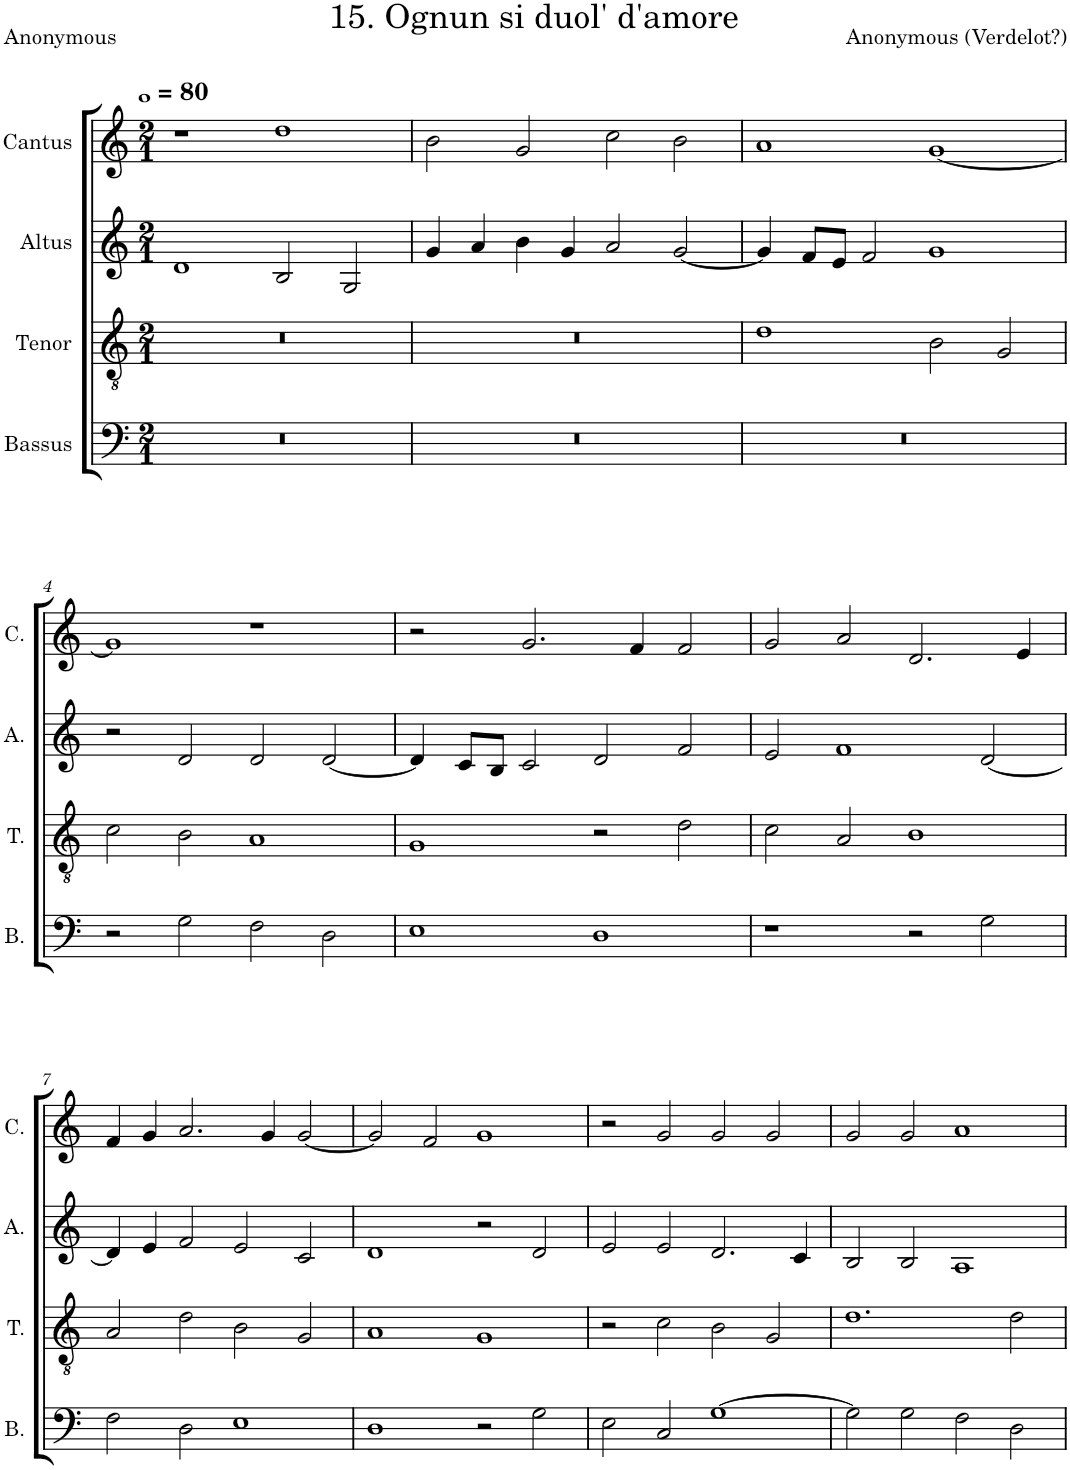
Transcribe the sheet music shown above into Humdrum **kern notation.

**kern	**kern	**kern	**kern
*part4	*part3	*part2	*part1
*staff4	*staff3	*staff2	*staff1
*I"Bassus	*I"Tenor	*I"Altus	*I"Cantus
*I'B.	*I'T.	*I'A.	*I'C.
*clefF4	*clefGv2	*clefG2	*clefG2
*k[]	*k[]	*k[]	*k[]
*M2/1	*M2/1	*M2/1	*M2/1
*MM320	*MM320	*MM320	*MM320
=1	=1	=1	=1
0r	0r	1d	1r
.	.	2B/	1dd
.	.	2G/	.
=2	=2	=2	=2
0r	0r	4g/	2b\
.	.	4a/	.
.	.	4b\	2g/
.	.	4g/	.
.	.	2a/	2cc\
.	.	[2g/	2b\
=3	=3	=3	=3
0r	1d	4g/]	1a
.	.	8f/L	.
.	.	8e/J	.
.	.	2f/	.
.	2B\	1g	[1g
.	2G/	.	.
!!LO:LB:g=z
=4	=4	=4	=4
2r	2c\	2r	1g]
2G\	2B\	2d/	.
2F\	1A	2d/	1r
2D\	.	[2d/	.
=5	=5	=5	=5
1E	1G	4d/]	2r
.	.	8c/L	.
.	.	8B/J	.
.	.	2c/	2.g/
1D	2r	2d/	.
.	.	.	4f/
.	2d\	2f/	2f/
=6	=6	=6	=6
1r	2c\	2e/	2g/
.	2A/	1f	2a/
2r	1B	.	2.d/
2G\	.	[2d/	.
.	.	.	4e/
!!LO:LB:g=z
=7	=7	=7	=7
2F\	2A/	4d/]	4f/
.	.	4e/	4g/
2D\	2d\	2f/	2.a/
1E	2B\	2e/	.
.	.	.	4g/
.	2G/	2c/	[2g/
=8	=8	=8	=8
1D	1A	1d	2g/]
.	.	.	2f/
2r	1G	2r	1g
2G\	.	2d/	.
=9	=9	=9	=9
2E\	2r	2e/	2r
2C/	2c\	2e/	2g/
[1G	2B\	2.d/	2g/
.	2G/	.	2g/
.	.	4c/	.
=10	=10	=10	=10
2G\]	1.d	2B/	2g/
2G\	.	2B/	2g/
2F\	.	1A	1a
2D\	2d\	.	.
=	=	=	=
*-	*-	*-	*-
